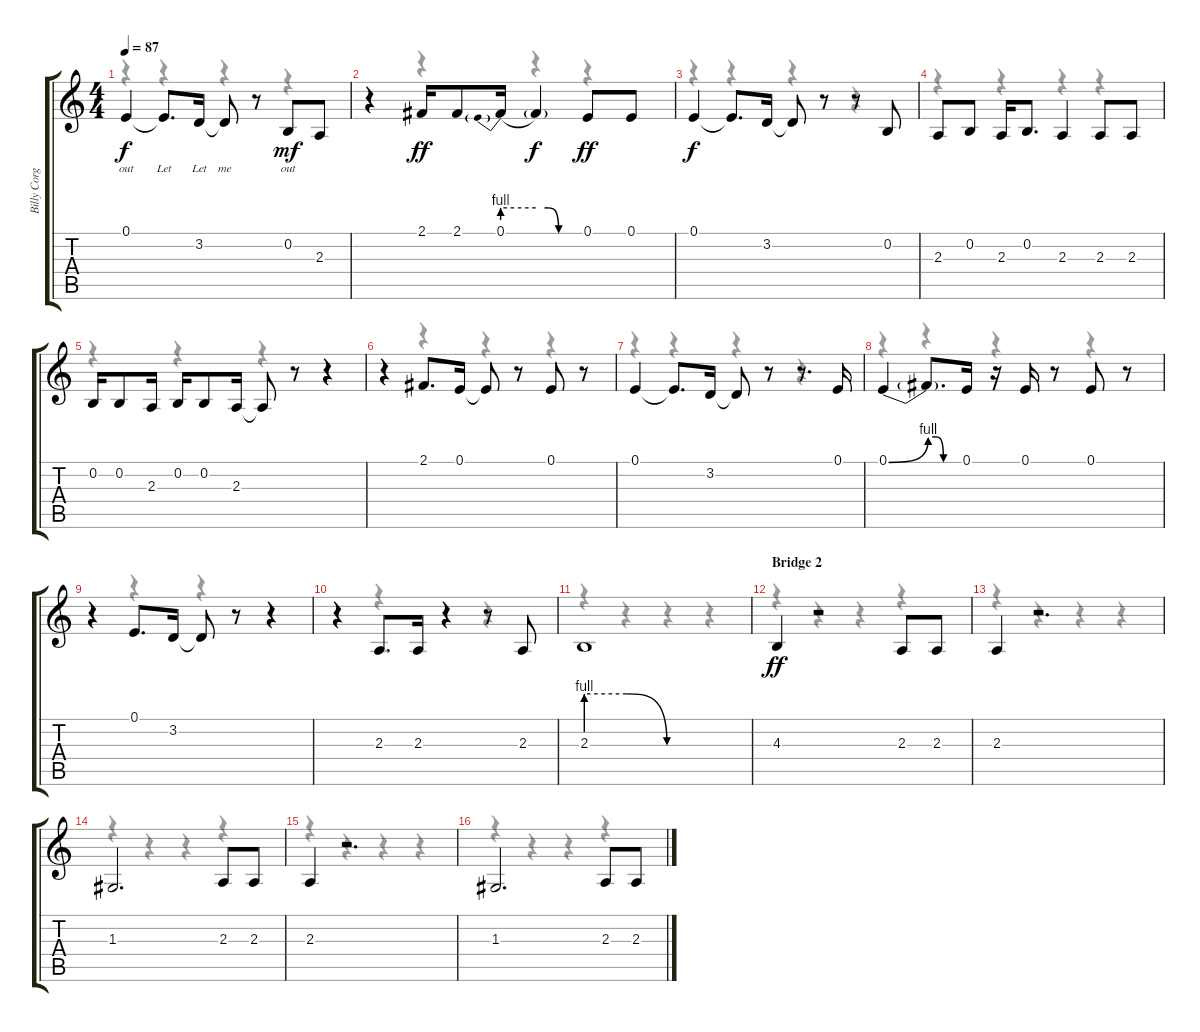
\track ("Billy Corgan - Vocals" "Billy Corg") {instrument lead2sawtooth}
\staff {score tabs}
\tuning (E4 B3 G3 D3 A2 E2) {hide}
\voice
\ts (4 4)
\tempo 87
\clef g2
\ks c
0.1.4{lyrics (0 "out") lyrics (1 "") lyrics (2 "") lyrics (3 "") lyrics (4 "") dy f} 0.1{t}.8{d lyrics (0 "Let") lyrics (1 "") lyrics (2 "") lyrics (3 "") lyrics (4 "")} 3.2.16{lyrics (0 "Let") lyrics (1 "") lyrics (2 "") lyrics (3 "") lyrics (4 "")} 3.2{t}.8{lyrics (0 "me") lyrics (1 "") lyrics (2 "") lyrics (3 "") lyrics (4 "")} r.8 0.2.8{lyrics (0 "out") lyrics (1 "") lyrics (2 "") lyrics (3 "") lyrics (4 "") dy mf} 2.3.8 |
r.4 2.1.16{dy ff} 2.1.8 0.1{be (prebend 0 4 60 4)}.16 0.1{be (custom 0 4 15 4 30 0 60 0) t}.4{dy f} 0.1.8{dy ff} 0.1.8 |
0.1.4{dy f} 0.1{t}.8{d} 3.2.16 3.2{t}.8 r.8 r.8 0.2.8 |
2.3.8 0.2.8 2.3.16 0.2.8{d} 2.3.4 2.3.8 2.3.8 |
0.2.16 0.2.8 2.3.16 0.2.16 0.2.8 2.3.16 2.3{t}.8 r.8 r.4 |
r.4 2.1.8{d} 0.1.16 0.1{t}.8 r.8 0.1.8 r.8 |
0.1.4 0.1{t}.8{d} 3.2.16 3.2{t}.8 r.8 r.8{d} 0.1.16 |
0.1{be (bend 0 0 60 4)}.4 0.1{be (custom 0 4 15 4 30 0 60 0) t}.8{d} 0.1.16 r.16 0.1.16 r.8 0.1.8 r.8 |
r.4 0.1.8{d} 3.2.16 3.2{t}.8 r.8 r.4 |
r.4 2.3.8{d} 2.3.16 r.4 r.8 2.3.8 |
2.3{be (custom 0 4 15 4 30 0 60 0)}.1 |
\section ("" "Bridge 2")
4.3.4{dy ff} r.2 2.3.8 2.3.8 |
2.3.4 r.2{d} |
1.3.2{d} 2.3.8 2.3.8 |
2.3.4 r.2{d} |
1.3.2{d} 2.3.8 2.3.8
\voice
\clef g2
\ottava regular
\simile none
\ks c
r.4{dy f} r.4 r.4 r.4 |
r.4 r.4 r.4 r.4 |
r.4 r.4 r.4 r.4 |
r.4 r.4 r.4 r.4 |
r.4 r.4 r.4 r.4 |
r.4 r.4 r.4 r.4 |
r.4 r.4 r.4 r.4 |
r.4 r.4 r.4 r.4 |
r.4 r.4 r.4 r.4 |
r.4 r.4 r.4 r.4 |
r.4 r.4 r.4 r.4 |
r.4 r.4 r.4 r.4 |
r.4 r.4 r.4 r.4 |
r.4 r.4 r.4 r.4 |
r.4 r.4 r.4 r.4 |
r.4 r.4 r.4 r.4
